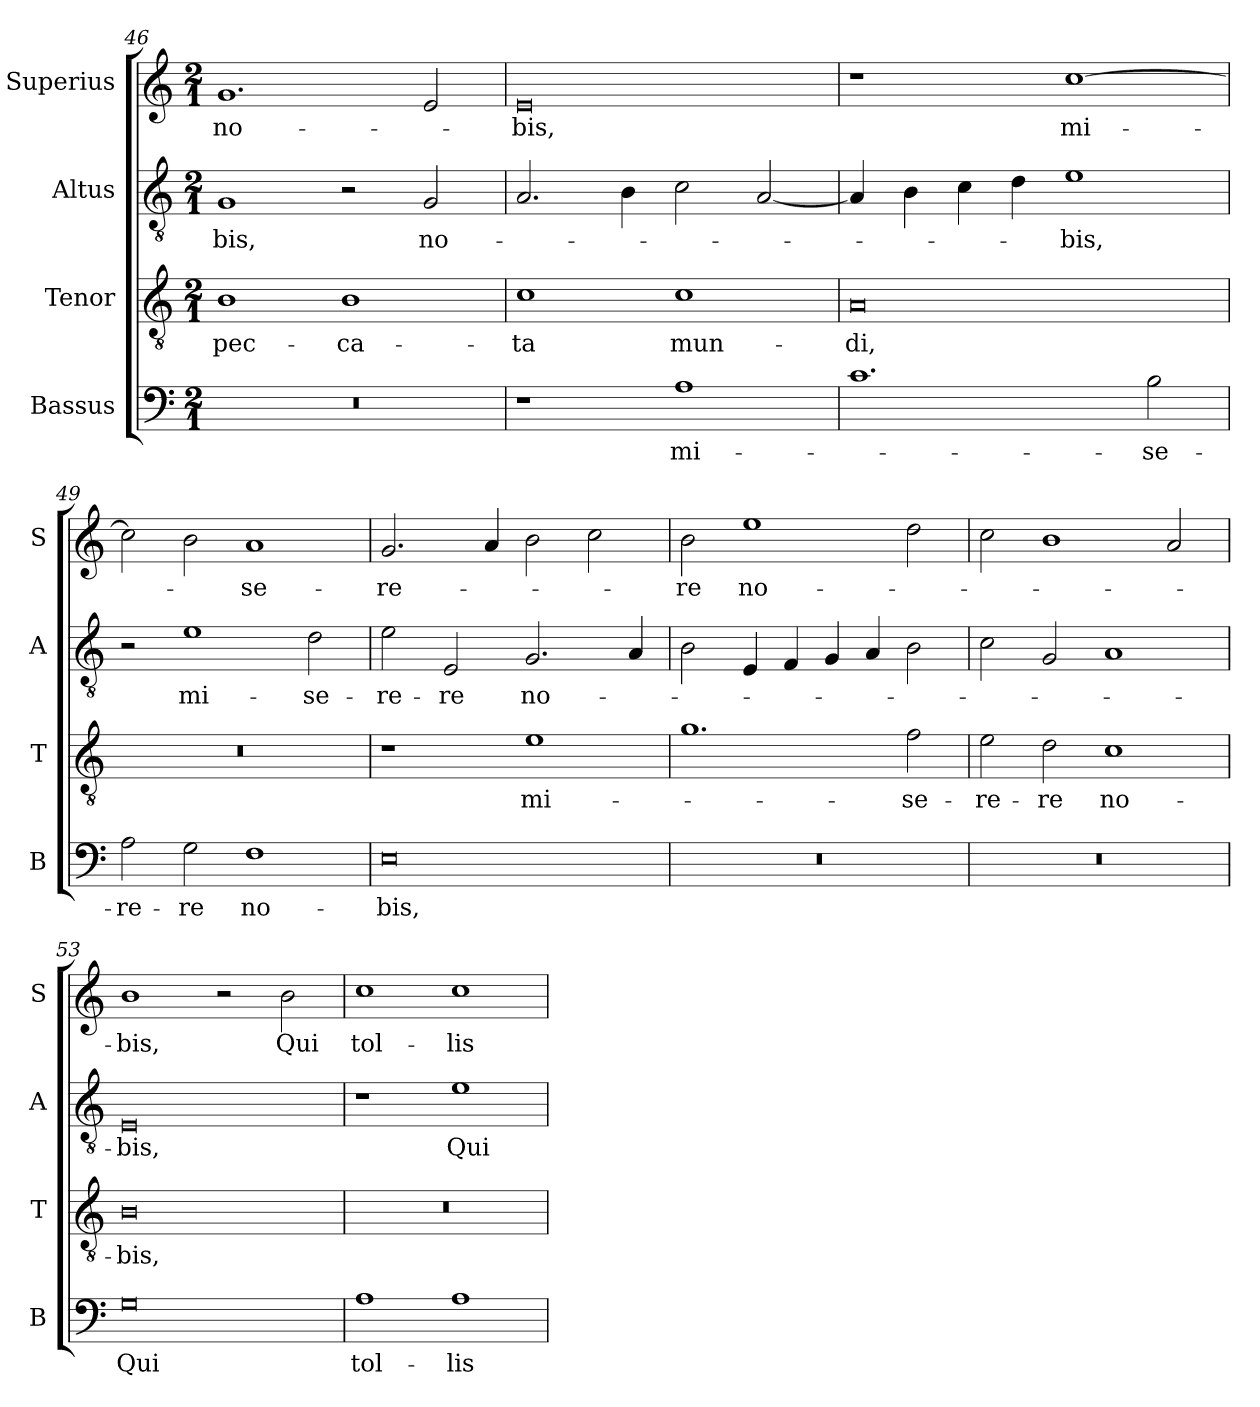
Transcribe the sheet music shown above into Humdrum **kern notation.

**kern	**text	**kern	**text	**kern	**text	**kern	**text
*part4	*part4	*part3	*part3	*part2	*part2	*part1	*part1
*staff4	*staff4	*staff3	*staff3	*staff2	*staff2	*staff1	*staff1
*I"Bassus	*	*I"Tenor	*	*I"Altus	*	*I"Superius	*
*I'B	*	*I'T	*	*I'A	*	*I'S	*
*clefF4	*	*clefGv2	*	*clefGv2	*	*clefG2	*
*k[]	*	*k[]	*	*k[]	*	*k[]	*
*M2/1	*	*M2/1	*	*M2/1	*	*M2/1	*
=46	=46	=46	=46	=46	=46	=46	=46
0r	.	1B	pec-	1G	-bis,	1.g	no-
.	.	1B	-ca-	2r	.	.	.
.	.	.	.	2G/	no-	2e/	.
=47	=47	=47	=47	=47	=47	=47	=47
1r	.	1c	-ta	2.A/	.	0e	-bis,
.	.	.	.	4B\	.	.	.
1A	mi-	1c	mun-	2c\	.	.	.
.	.	.	.	[2A/	.	.	.
=48	=48	=48	=48	=48	=48	=48	=48
1.c	.	0A	-di,	4A/]	.	1r	.
.	.	.	.	4B\	.	.	.
.	.	.	.	4c\	.	.	.
.	.	.	.	4d\	.	.	.
.	.	.	.	1e	-bis,	[1cc	mi-
2B\	-se-	.	.	.	.	.	.
=49	=49	=49	=49	=49	=49	=49	=49
2A\	-re-	0r	.	2r	.	2cc\]	.
2G\	-re	.	.	1e	mi-	2b\	.
1F	no-	.	.	.	.	1a	-se-
.	.	.	.	2d\	-se-	.	.
=50	=50	=50	=50	=50	=50	=50	=50
0E	-bis,	1r	.	2e\	-re-	2.g/	-re-
.	.	.	.	2E/	-re	.	.
.	.	.	.	.	.	4a/	.
.	.	1e	mi-	2.G/	no-	2b\	.
.	.	.	.	.	.	2cc\	.
.	.	.	.	4A/	.	.	.
=51	=51	=51	=51	=51	=51	=51	=51
0r	.	1.g	.	2B\	.	2b\	-re
.	.	.	.	4E/	.	1ee	no-
.	.	.	.	4F/	.	.	.
.	.	.	.	4G/	.	.	.
.	.	.	.	4A/	.	.	.
.	.	2f\	-se-	2B\	.	2dd\	.
=52	=52	=52	=52	=52	=52	=52	=52
0r	.	2e\	-re-	2c\	.	2cc\	.
.	.	2d\	-re	2G/	.	1b	.
.	.	1c	no-	1A	.	.	.
.	.	.	.	.	.	2a/	.
=53	=53	=53	=53	=53	=53	=53	=53
0G	Qui	0B	-bis,	0E	-bis,	1b	-bis,
.	.	.	.	.	.	2r	.
.	.	.	.	.	.	2b\	Qui
=54	=54	=54	=54	=54	=54	=54	=54
1A	tol-	0r	.	1r	.	1cc	tol-
1A	-lis	.	.	1e	Qui	1cc	-lis
=	=	=	=	=	=	=	=
*-	*-	*-	*-	*-	*-	*-	*-
